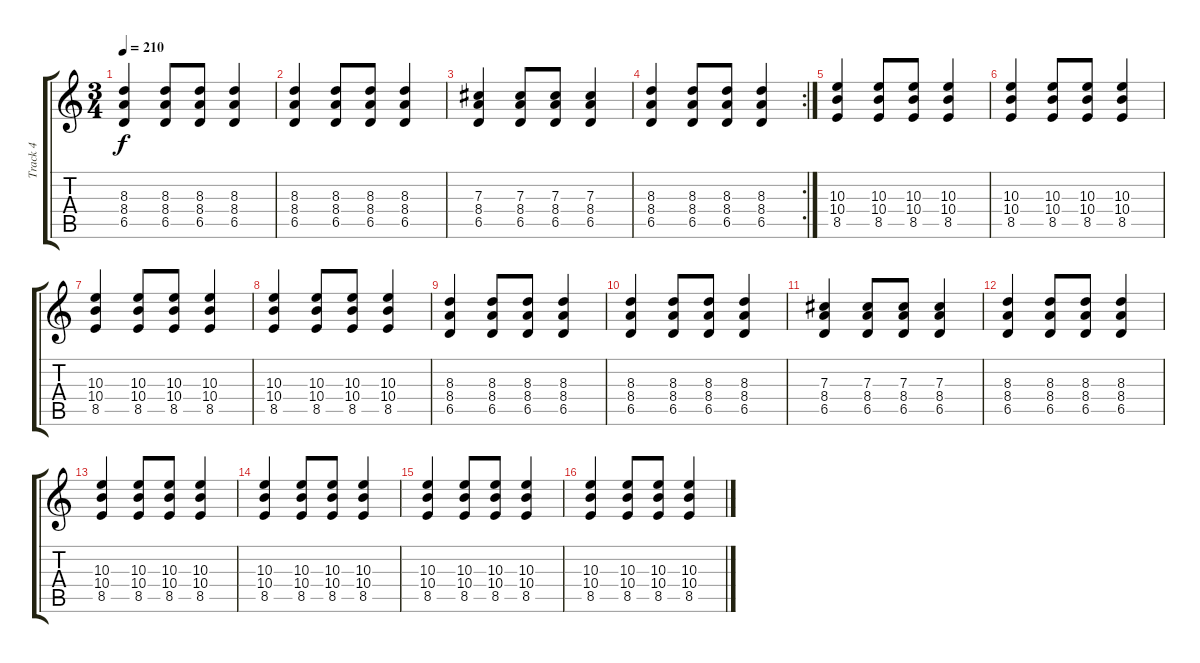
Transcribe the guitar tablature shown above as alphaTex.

\track ("Track 4" "Track 4") {instrument distortionguitar}
\staff {score tabs}
\tuning (Eb4 Bb3 Gb3 Db3 Ab2 Eb2) {hide}
\ts (3 4)
\tempo 210
\clef g2
\ks c
(8.3 8.4 6.5).4{dy f} (8.3 8.4 6.5).8 (8.3 8.4 6.5).8 (8.3 8.4 6.5).4 |
(8.3 8.4 6.5).4 (8.3 8.4 6.5).8 (8.3 8.4 6.5).8 (8.3 8.4 6.5).4 |
(7.3 8.4 6.5).4 (7.3 8.4 6.5).8 (7.3 8.4 6.5).8 (7.3 8.4 6.5).4 |
\rc 2
(8.3 8.4 6.5).4 (8.3 8.4 6.5).8 (8.3 8.4 6.5).8 (8.3 8.4 6.5).4 |
(10.3 10.4 8.5).4 (10.3 10.4 8.5).8 (10.3 10.4 8.5).8 (10.3 10.4 8.5).4 |
(10.3 10.4 8.5).4 (10.3 10.4 8.5).8 (10.3 10.4 8.5).8 (10.3 10.4 8.5).4 |
(10.3 10.4 8.5).4 (10.3 10.4 8.5).8 (10.3 10.4 8.5).8 (10.3 10.4 8.5).4 |
(10.3 10.4 8.5).4 (10.3 10.4 8.5).8 (10.3 10.4 8.5).8 (10.3 10.4 8.5).4 |
(8.3 8.4 6.5).4 (8.3 8.4 6.5).8 (8.3 8.4 6.5).8 (8.3 8.4 6.5).4 |
(8.3 8.4 6.5).4 (8.3 8.4 6.5).8 (8.3 8.4 6.5).8 (8.3 8.4 6.5).4 |
(7.3 8.4 6.5).4 (7.3 8.4 6.5).8 (7.3 8.4 6.5).8 (7.3 8.4 6.5).4 |
(8.3 8.4 6.5).4 (8.3 8.4 6.5).8 (8.3 8.4 6.5).8 (8.3 8.4 6.5).4 |
(10.3 10.4 8.5).4 (10.3 10.4 8.5).8 (10.3 10.4 8.5).8 (10.3 10.4 8.5).4 |
(10.3 10.4 8.5).4 (10.3 10.4 8.5).8 (10.3 10.4 8.5).8 (10.3 10.4 8.5).4 |
(10.3 10.4 8.5).4 (10.3 10.4 8.5).8 (10.3 10.4 8.5).8 (10.3 10.4 8.5).4 |
(10.3 10.4 8.5).4 (10.3 10.4 8.5).8 (10.3 10.4 8.5).8 (10.3 10.4 8.5).4
